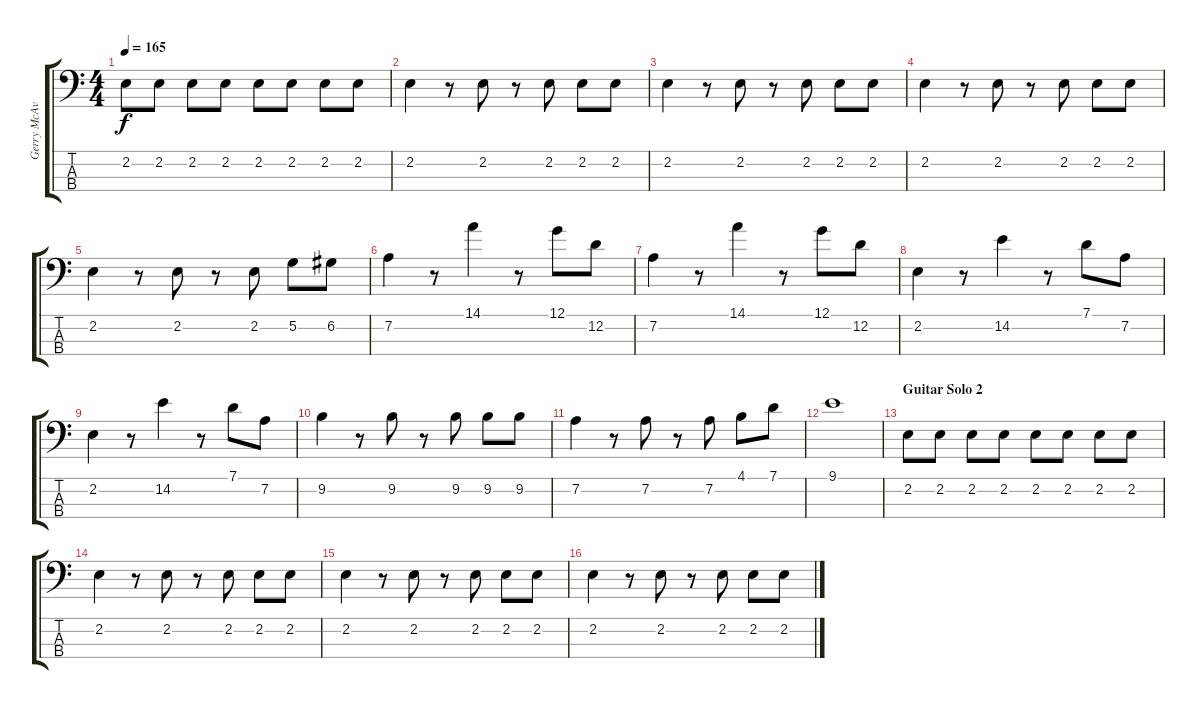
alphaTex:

\track ("Gerry McAvoy" "Gerry McAv") {instrument electricbassfinger}
\staff {score tabs}
\tuning (G2 D2 A1 E1) {hide}
\ts (4 4)
\tempo 165
\clef f4
\ks c
2.2.8{dy f} 2.2.8 2.2.8 2.2.8 2.2.8 2.2.8 2.2.8 2.2.8 |
2.2.4 r.8 2.2.8 r.8 2.2.8 2.2.8 2.2.8 |
2.2.4 r.8 2.2.8 r.8 2.2.8 2.2.8 2.2.8 |
2.2.4 r.8 2.2.8 r.8 2.2.8 2.2.8 2.2.8 |
2.2.4 r.8 2.2.8 r.8 2.2.8 5.2.8 6.2.8 |
7.2.4 r.8 14.1.4 r.8 12.1.8 12.2.8 |
7.2.4 r.8 14.1.4 r.8 12.1.8 12.2.8 |
2.2.4 r.8 14.2.4 r.8 7.1.8 7.2.8 |
2.2.4 r.8 14.2.4 r.8 7.1.8 7.2.8 |
9.2.4 r.8 9.2.8 r.8 9.2.8 9.2.8 9.2.8 |
7.2.4 r.8 7.2.8 r.8 7.2.8 4.1.8 7.1.8 |
9.1.1 |
\section ("" "Guitar Solo 2")
2.2.8 2.2.8 2.2.8 2.2.8 2.2.8 2.2.8 2.2.8 2.2.8 |
2.2.4 r.8 2.2.8 r.8 2.2.8 2.2.8 2.2.8 |
2.2.4 r.8 2.2.8 r.8 2.2.8 2.2.8 2.2.8 |
2.2.4 r.8 2.2.8 r.8 2.2.8 2.2.8 2.2.8
